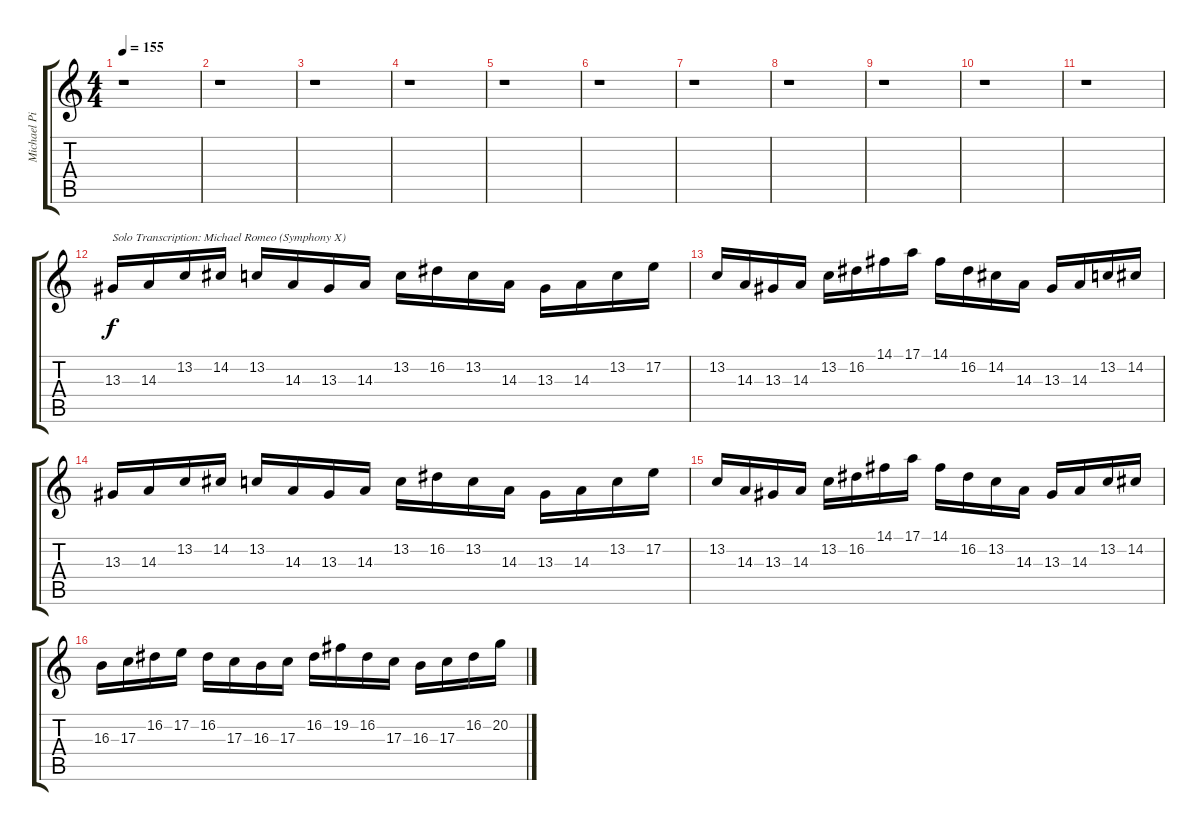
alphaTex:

\track ("Michael Pinnella solo" "Michael Pi") {instrument lead1square}
\staff {score tabs}
\tuning (E4 B3 G3 D3 A2 E2) {hide}
\ts (4 4)
\tempo 155
\clef g2
\ks c
r.1{dy f} |
r.1 |
r.1 |
r.1 |
r.1 |
r.1 |
r.1 |
r.1 |
r.1 |
r.1 |
r.1 |
13.3.16{txt "Solo Transcription: Michael Romeo (Symphony X)"} 14.3.16 13.2.16 14.2.16 13.2.16 14.3.16 13.3.16 14.3.16 13.2.16 16.2.16 13.2.16 14.3.16 13.3.16 14.3.16 13.2.16 17.2.16 |
13.2.16 14.3.16 13.3.16 14.3.16 13.2.16 16.2.16 14.1.16 17.1.16 14.1.16 16.2.16 14.2.16 14.3.16 13.3.16 14.3.16 13.2.16 14.2.16 |
13.3.16 14.3.16 13.2.16 14.2.16 13.2.16 14.3.16 13.3.16 14.3.16 13.2.16 16.2.16 13.2.16 14.3.16 13.3.16 14.3.16 13.2.16 17.2.16 |
13.2.16 14.3.16 13.3.16 14.3.16 13.2.16 16.2.16 14.1.16 17.1.16 14.1.16 16.2.16 13.2.16 14.3.16 13.3.16 14.3.16 13.2.16 14.2.16 |
16.3.16 17.3.16 16.2.16 17.2.16 16.2.16 17.3.16 16.3.16 17.3.16 16.2.16 19.2.16 16.2.16 17.3.16 16.3.16 17.3.16 16.2.16 20.2.16
